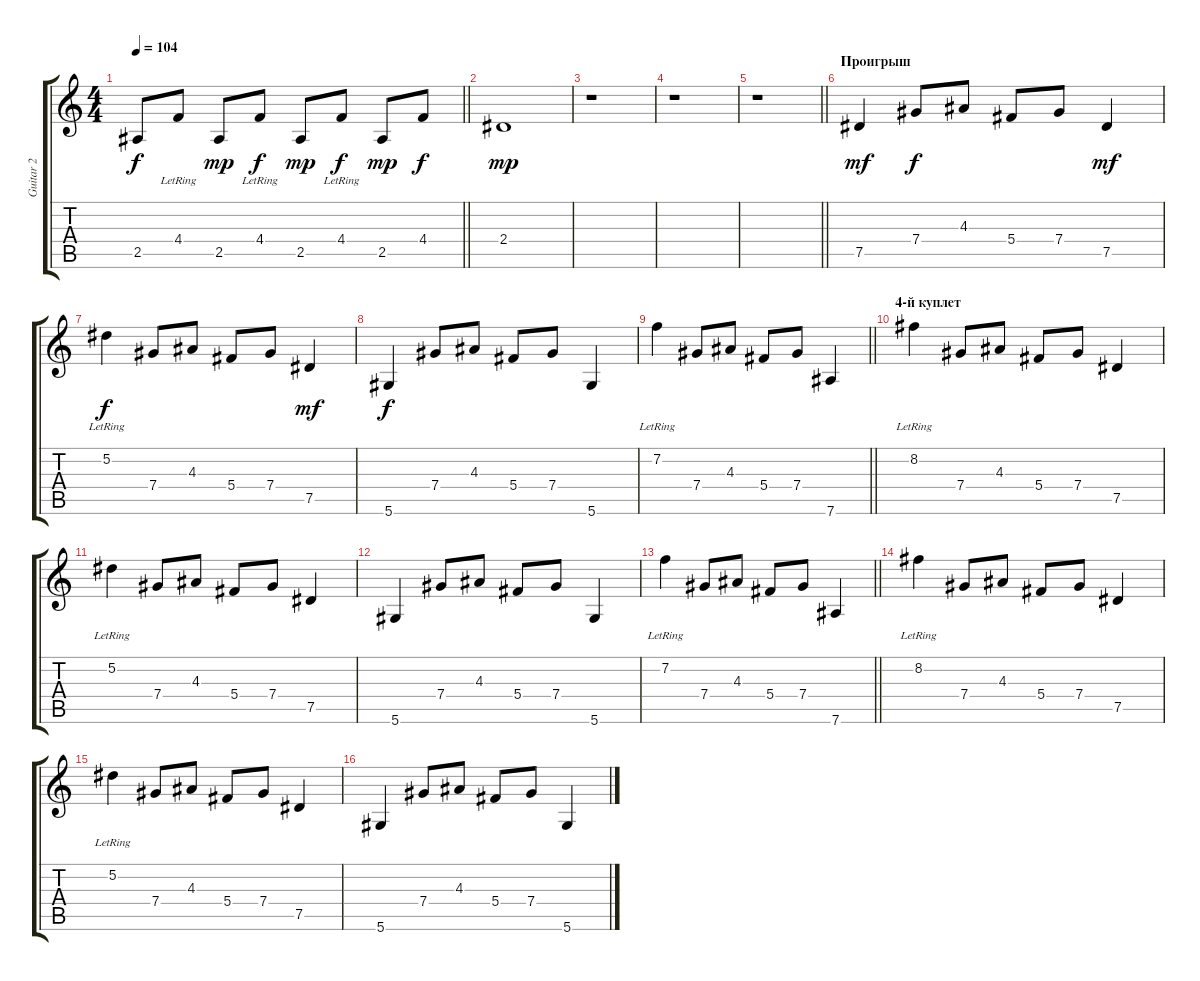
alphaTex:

\track ("Guitar 2" "Guitar 2") {instrument electricguitarclean}
\staff {score tabs}
\tuning (Eb4 Bb3 Gb3 Db3 Ab2 Eb2) {hide}
\ts (4 4)
\tempo 104
\clef g2
\barLineRight lightlight
\ks c
2.5.8{dy f} 4.4{lr}.8 2.5.8{dy mp} 4.4{lr}.8{dy f} 2.5.8{dy mp} 4.4{lr}.8{dy f} 2.5.8{dy mp} 4.4.8{dy f} |
\section ("" "")
2.4.1{dy mp} |
r.1 |
r.1 |
\barLineRight lightlight
r.1 |
\section ("" "Проигрыш")
7.5.4{dy mf} 7.4.8{dy f} 4.3.8 5.4.8 7.4.8 7.5.4{dy mf} |
5.2{lr}.4{dy f} 7.4.8 4.3.8 5.4.8 7.4.8 7.5.4{dy mf} |
5.6.4{dy f} 7.4.8 4.3.8 5.4.8 7.4.8 5.6.4 |
\barLineRight lightlight
7.2{lr}.4 7.4.8 4.3.8 5.4.8 7.4.8 7.6.4 |
\section ("" "4-й куплет")
8.2{lr}.4 7.4.8 4.3.8 5.4.8 7.4.8 7.5.4 |
5.2{lr}.4 7.4.8 4.3.8 5.4.8 7.4.8 7.5.4 |
5.6.4 7.4.8 4.3.8 5.4.8 7.4.8 5.6.4 |
\barLineRight lightlight
7.2{lr}.4 7.4.8 4.3.8 5.4.8 7.4.8 7.6.4 |
\section ("" "")
8.2{lr}.4 7.4.8 4.3.8 5.4.8 7.4.8 7.5.4 |
5.2{lr}.4 7.4.8 4.3.8 5.4.8 7.4.8 7.5.4 |
5.6.4 7.4.8 4.3.8 5.4.8 7.4.8 5.6.4
